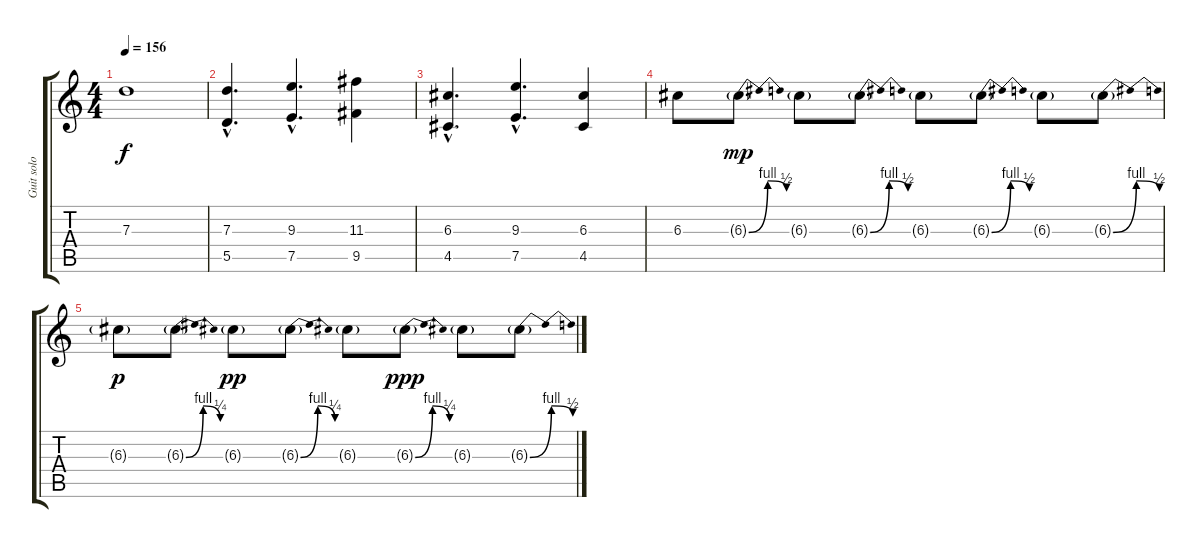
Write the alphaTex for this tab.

\track ("Guit solo 2" "Guit solo ") {instrument overdrivenguitar}
\staff {score tabs}
\tuning (E4 B3 G3 D3 A2 E2) {hide}
\ts (4 4)
\tempo 156
\clef g2
\ks c
7.3{t}.1{dy f} |
(7.3{hac} 5.5{hac}).4{d} (9.3{hac} 7.5{hac}).4{d} (11.3 9.5).4 |
(6.3{hac} 4.5{hac}).4{d} (9.3{hac} 7.5{hac}).4{d} (6.3 4.5).4 |
6.3.8 6.3{be (bendrelease 0 0 30 4 30 4 60 2) g}.8{dy mp} 6.3{g}.8 6.3{be (bendrelease 0 0 30 4 30 4 60 2) g}.8 6.3{g}.8 6.3{be (bendrelease 0 0 30 4 30 4 60 2) g}.8 6.3{g}.8 6.3{be (bendrelease 0 0 30 4 30 4 60 2) g}.8 |
6.3{g}.8{dy p} 6.3{be (bendrelease 0 0 30 4 30 4 60 1) g}.8 6.3{g}.8{dy pp} 6.3{be (bendrelease 0 0 30 4 30 4 60 1) g}.8 6.3{g}.8 6.3{be (bendrelease 0 0 30 4 30 4 60 1) g}.8{dy ppp} 6.3{g}.8 6.3{be (bendrelease 0 0 30 4 30 4 60 2) g}.8
